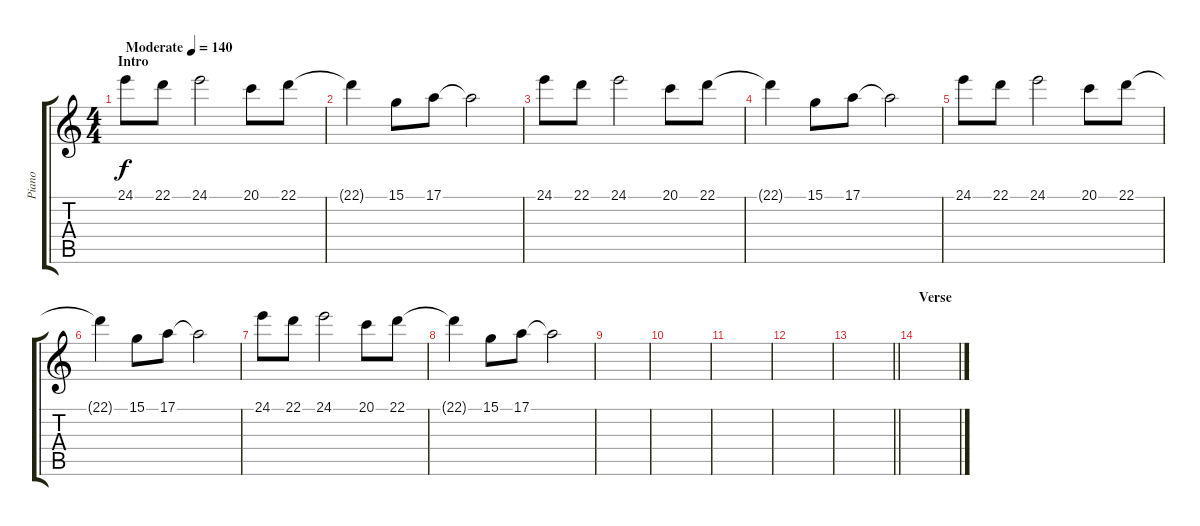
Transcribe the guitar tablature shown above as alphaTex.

\track ("Piano" "Piano") {instrument acousticgrandpiano}
\staff {score tabs}
\tuning (E4 B3 G3 D3 A2 E2) {hide}
\ts (4 4)
\section ("" "Intro ")
\tempo (140 "Moderate")
\clef g2
\ks c
24.1.8{dy f instrument acousticgrandpiano} 22.1.8 24.1.2 20.1.8 22.1.8 |
22.1{t}.4 15.1.8 17.1.8 17.1{t}.2 |
24.1.8 22.1.8 24.1.2 20.1.8 22.1.8 |
22.1{t}.4 15.1.8 17.1.8 17.1{t}.2 |
24.1.8 22.1.8 24.1.2 20.1.8 22.1.8 |
22.1{t}.4 15.1.8 17.1.8 17.1{t}.2 |
24.1.8 22.1.8 24.1.2 20.1.8 22.1.8 |
22.1{t}.4 15.1.8 17.1.8 17.1{t}.2 |
|
|
|
|
\barLineRight lightlight
|
\section ("" "Verse")
